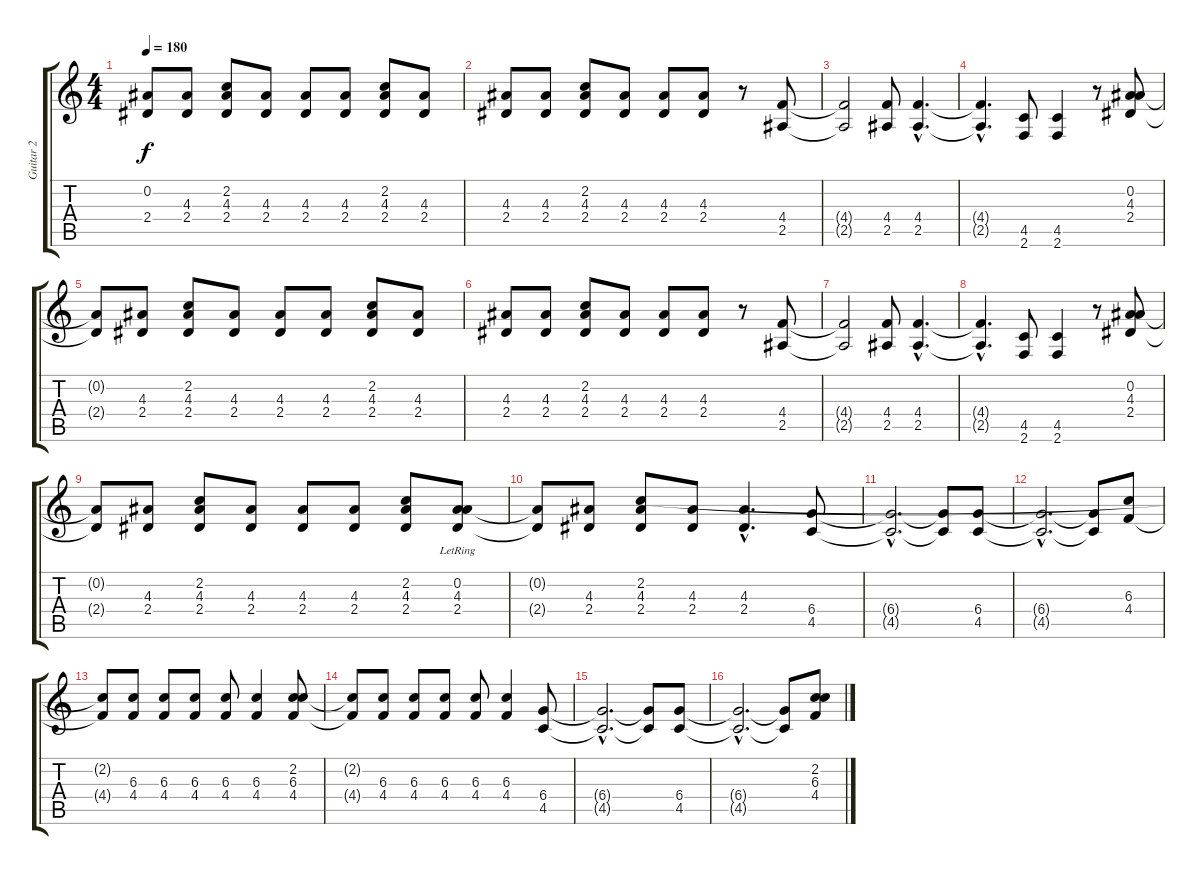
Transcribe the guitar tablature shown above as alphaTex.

\track ("Guitar 2" "Guitar 2") {instrument overdrivenguitar}
\staff {score tabs}
\tuning (Eb4 Bb3 Gb3 Db3 Ab2 Eb2) {hide}
\ts (4 4)
\tempo 180
\clef g2
\ks c
(0.2{t} 2.4{t}).8{dy f} (4.3 2.4).8 (2.2 4.3 2.4).8 (4.3 2.4).8 (4.3 2.4).8 (4.3 2.4).8 (2.2 4.3 2.4).8 (4.3 2.4).8 |
(4.3 2.4).8 (4.3 2.4).8 (2.2 4.3 2.4).8 (4.3 2.4).8 (4.3 2.4).8 (4.3 2.4).8 r.8 (4.4 2.5).8 |
(4.4{t} 2.5{t}).2 (4.4 2.5).8 (4.4{hac} 2.5{hac}).4{d} |
(4.4{hac t} 2.5{hac t}).4{d} (4.5 2.6).8 (4.5 2.6).4 r.8 (0.2 4.3 2.4).8 |
(0.2{t} 2.4{t}).8 (4.3 2.4).8 (2.2 4.3 2.4).8 (4.3 2.4).8 (4.3 2.4).8 (4.3 2.4).8 (2.2 4.3 2.4).8 (4.3 2.4).8 |
(4.3 2.4).8 (4.3 2.4).8 (2.2 4.3 2.4).8 (4.3 2.4).8 (4.3 2.4).8 (4.3 2.4).8 r.8 (4.4 2.5).8 |
(4.4{t} 2.5{t}).2 (4.4 2.5).8 (4.4{hac} 2.5{hac}).4{d} |
(4.4{hac t} 2.5{hac t}).4{d} (4.5 2.6).8 (4.5 2.6).4 r.8 (0.2 4.3 2.4).8 |
(0.2{t} 2.4{t}).8 (4.3 2.4).8 (2.2 4.3 2.4).8 (4.3 2.4).8 (4.3 2.4).8 (4.3 2.4).8 (2.2 4.3 2.4).8 (0.2 4.3{lr} 2.4).8 |
(0.2{t} 2.4{t}).8 (4.3 2.4).8 (2.2 4.3 2.4).8 (4.3 2.4).8 (4.3{hac} 2.4{hac}).4{d} (6.4 4.5).8 |
(6.4{hac t} 4.5{hac t}).2{d} (6.4{t} 4.5{t}).8 (6.4 4.5).8 |
(6.4{hac t} 4.5{hac t}).2{d} (6.4{t} 4.5{t}).8 (6.3 4.4).8 |
(2.2{t} 4.4{t}).8 (6.3 4.4).8 (6.3 4.4).8 (6.3 4.4).8 (6.3 4.4).8 (6.3 4.4).4 (2.2 6.3 4.4).8 |
(2.2{t} 4.4{t}).8 (6.3 4.4).8 (6.3 4.4).8 (6.3 4.4).8 (6.3 4.4).8 (6.3 4.4).4 (6.4 4.5).8 |
(6.4{hac t} 4.5{hac t}).2{d} (6.4{t} 4.5{t}).8 (6.4 4.5).8 |
(6.4{hac t} 4.5{hac t}).2{d} (6.4{t} 4.5{t}).8 (2.2 6.3 4.4).8
